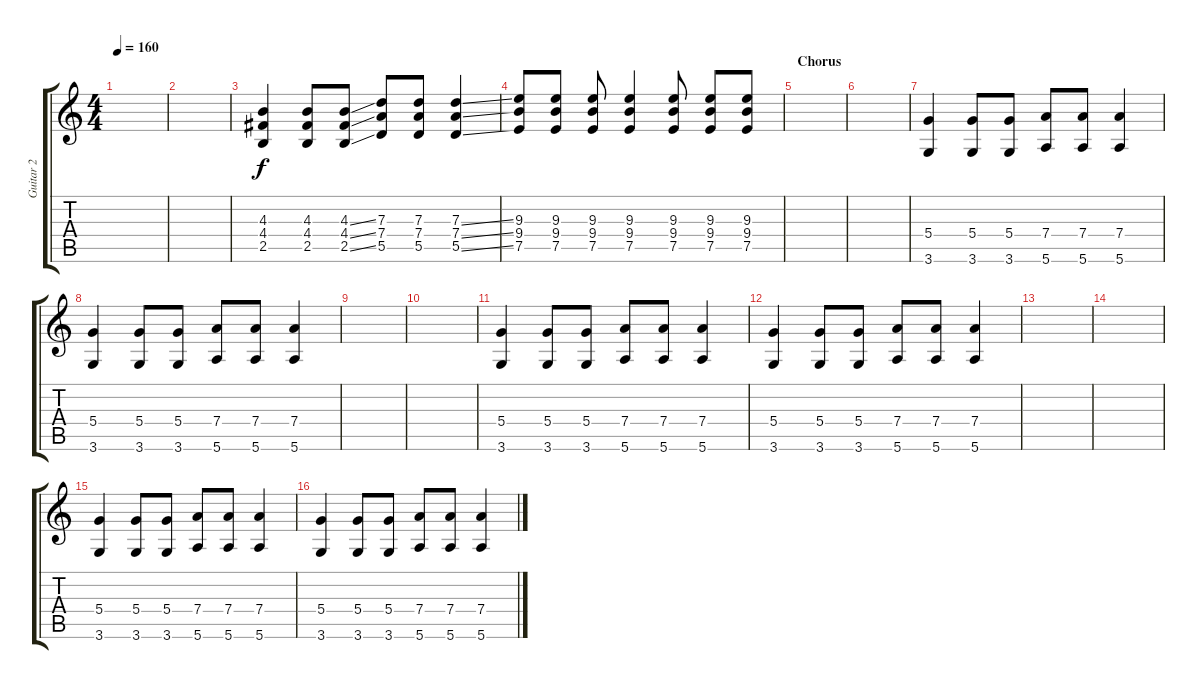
\track ("Guitar 2" "Guitar 2") {instrument overdrivenguitar}
\staff {score tabs}
\tuning (E4 B3 G3 D3 A2 E2) {hide}
\ts (4 4)
\tempo 160
\clef g2
\ks c
|
|
(4.3 4.4 2.5).4 (4.3 4.4 2.5).8 (4.3{ss} 4.4{ss} 2.5{ss}).8 (7.3 7.4 5.5).8 (7.3 7.4 5.5).8 (7.3{ss} 7.4{ss} 5.5{ss}).4 |
(9.3 9.4 7.5).8 (9.3 9.4 7.5).8 (9.3 9.4 7.5).8 (9.3 9.4 7.5).4 (9.3 9.4 7.5).8 (9.3 9.4 7.5).8 (9.3 9.4 7.5).8 |
\section ("" "Chorus")
|
|
(5.4 3.6).4 (5.4 3.6).8 (5.4 3.6).8 (7.4 5.6).8 (7.4 5.6).8 (7.4 5.6).4 |
(5.4 3.6).4 (5.4 3.6).8 (5.4 3.6).8 (7.4 5.6).8 (7.4 5.6).8 (7.4 5.6).4 |
|
|
(5.4 3.6).4 (5.4 3.6).8 (5.4 3.6).8 (7.4 5.6).8 (7.4 5.6).8 (7.4 5.6).4 |
(5.4 3.6).4 (5.4 3.6).8 (5.4 3.6).8 (7.4 5.6).8 (7.4 5.6).8 (7.4 5.6).4 |
|
|
(5.4 3.6).4 (5.4 3.6).8 (5.4 3.6).8 (7.4 5.6).8 (7.4 5.6).8 (7.4 5.6).4 |
(5.4 3.6).4 (5.4 3.6).8 (5.4 3.6).8 (7.4 5.6).8 (7.4 5.6).8 (7.4 5.6).4
